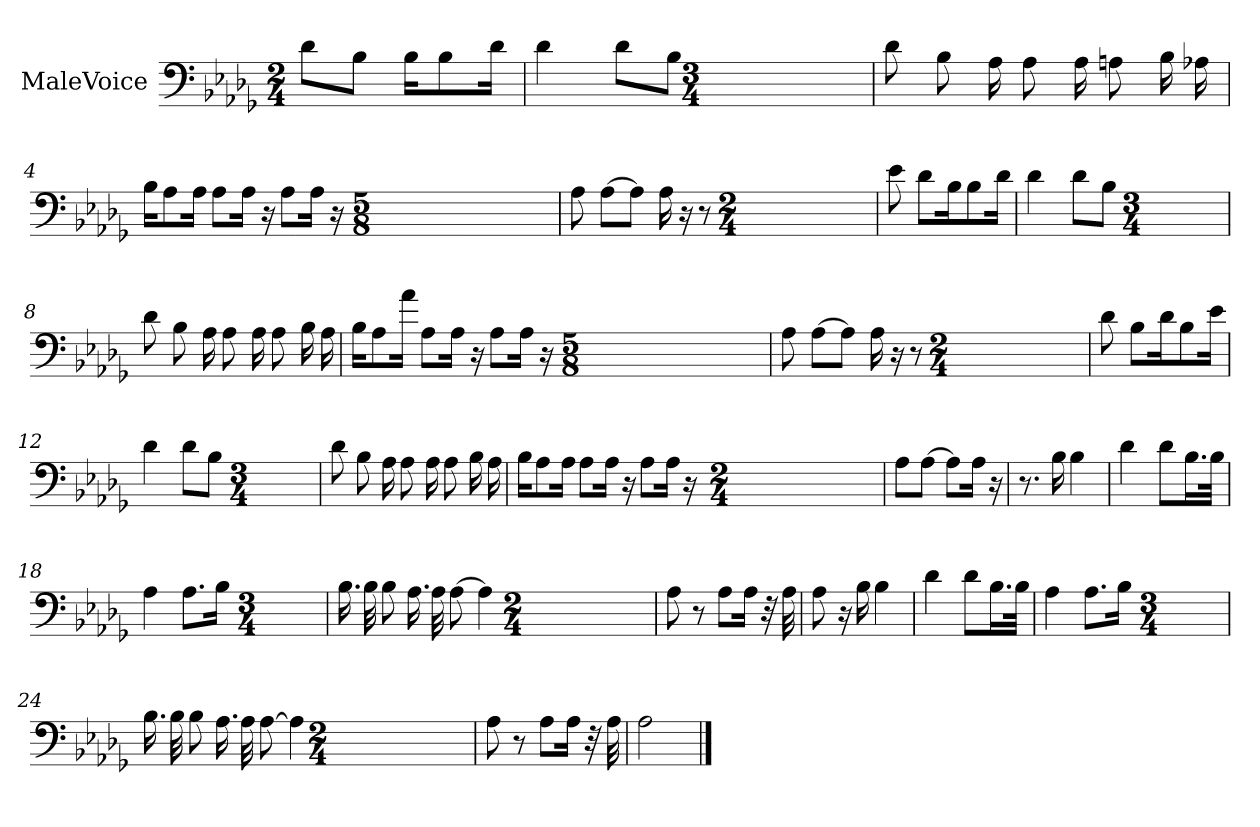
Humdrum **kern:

**kern
*part1
*staff1
*I"MaleVoice
*clefF4
*k[b-e-a-d-g-]
*M2/4
*MM64
=1
8d-\L
8B-\J
16B-\KL
8B-\
16d-\Jk
=2
4d-
8d-\L
8B-\J
*M3/4
=3
8d-
8B-
16A-
8A-
16A-
8An
16B-
16A-X
=4
16B-\KL
8A-\
16A-\Jk
8A-\L
16A-\Jk
16r
8A-\L
16A-\Jk
16r
*M5/8
=5
8A-
[8A-\L
8A-\J]
16A-
16r
8r
*M2/4
=6
8e-
8d-\L
16B-\K
8B-\
16d-\Jk
=7
4d-
8d-\L
8B-\J
*M3/4
=8
8d-
8B-
16A-
8A-
16A-
8A-
16B-
16A-
=9
16B-\KL
8A-\
16a-\Jk
8A-\L
16A-\Jk
16r
8A-\L
16A-\Jk
16r
*M5/8
=10
8A-
[8A-\L
8A-\J]
16A-
16r
8r
*M2/4
=11
8d-
8B-\L
16d-\K
8B-\
16e-\Jk
=12
4d-
8d-\L
8B-\J
*M3/4
=13
8d-
8B-
16A-
8A-
16A-
8A-
16B-
16A-
=14
16B-\KL
8A-\
16A-\Jk
8A-\L
16A-\Jk
16r
8A-\L
16A-\Jk
16r
*M2/4
=15
8A-\L
[8A-\J
8A-\L]
16A-\Jk
16r
=16
8.r
16B-
4B-
=17
4d-
8d-\L
16.B-\L
32B-\JJk
=18
4A-
8.A-\L
16B-\Jk
*M3/4
=19
16.B-
32B-
8B-
16.A-
32A-
[8A-
4A-]
*M2/4
=20
8A-
8r
8A-\L
16A-\Jk
32r
32A-
=21
8A-
16r
16B-
4B-
=22
4d-
8d-\L
16.B-\L
32B-\JJk
=23
4A-
8.A-\L
16B-\Jk
*M3/4
=24
16.B-
32B-
8B-
16.A-
32A-
[8A-
4A-]
*M2/4
=25
8A-
8r
8A-\L
16A-\Jk
32r
32A-
=26
2A-
==
*-
